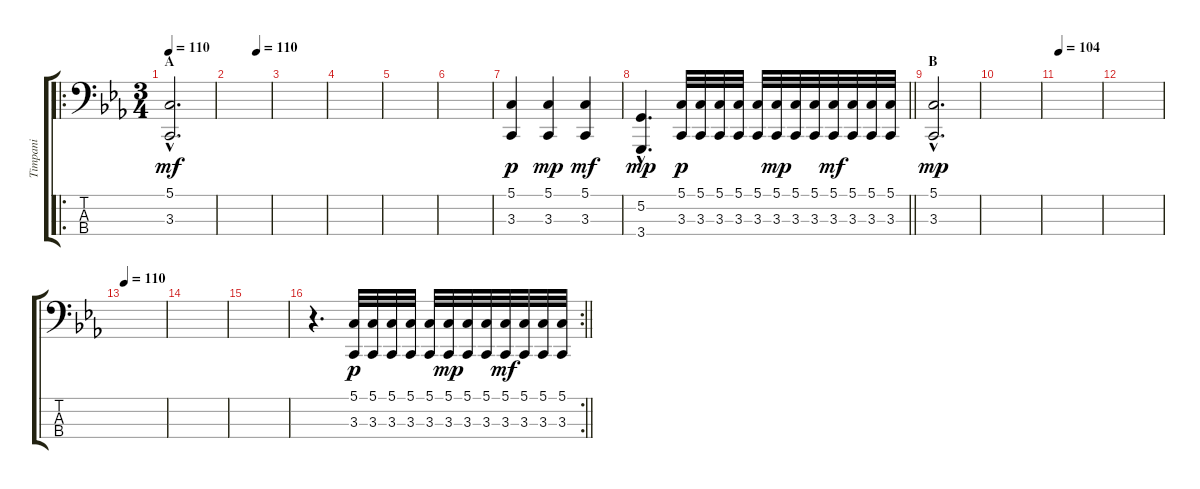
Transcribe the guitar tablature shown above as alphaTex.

\track ("Timpani" "Timpani") {instrument timpani}
\staff {score tabs}
\tuning (G2 D2 A1 E1) {hide}
\ro
\ts (3 4)
\section ("" "A")
\tempo 110
\tempo 115
\tempo 110
\clef f4
\ks cminor
(5.1{hac} 3.3{hac}).2{d dy mf instrument timpani} |
\tempo (110 0.6666666666666666)
|
|
|
|
|
(5.1 3.3).4{dy p} (5.1 3.3).4{dy mp} (5.1 3.3).4{dy mf} |
\barLineRight lightlight
(5.2{hac} 3.4{hac}).4{d dy mp} (5.1 3.3).32{dy p} (5.1 3.3).32 (5.1 3.3).32 (5.1 3.3).32 (5.1 3.3).32 (5.1 3.3).32{dy mp} (5.1 3.3).32 (5.1 3.3).32 (5.1 3.3).32{dy mf} (5.1 3.3).32 (5.1 3.3).32 (5.1 3.3).32 |
\section ("" "B")
(5.1{hac} 3.3{hac}).2{d dy mp} |
|
\tempo 104
|
|
\tempo 110
|
|
|
\rc 2
\barLineRight lightlight
r.4{d} (5.1 3.3).32{dy p} (5.1 3.3).32 (5.1 3.3).32 (5.1 3.3).32 (5.1 3.3).32 (5.1 3.3).32{dy mp} (5.1 3.3).32 (5.1 3.3).32 (5.1 3.3).32{dy mf} (5.1 3.3).32 (5.1 3.3).32 (5.1 3.3).32
